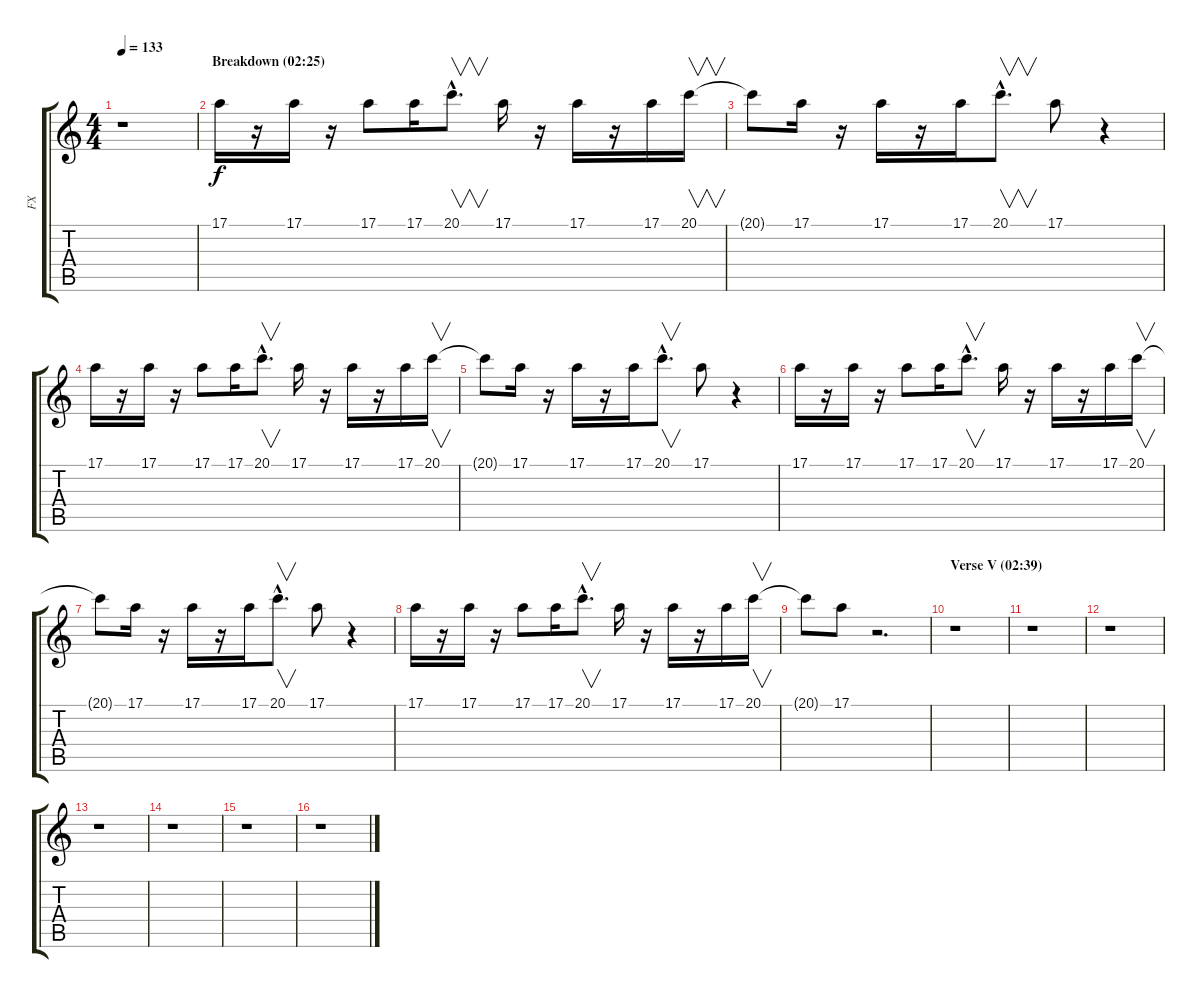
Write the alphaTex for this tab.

\track ("FX" "FX") {instrument lead5charang}
\staff {score tabs}
\tuning (E4 B3 G3 D3 A2 E2) {hide}
\ts (4 4)
\tempo 133
\clef g2
\ks c
r.1{dy f} |
\section ("" "Breakdown (02:25)")
17.1.16 r.16 17.1.16 r.16 17.1.8 17.1.16 20.1{hac}.8{v d} 17.1.16 r.16 17.1.16 r.16 17.1.16 20.1.16{v} |
20.1{t}.8 17.1.16 r.16 17.1.16 r.16 17.1.16 20.1{hac}.8{v d} 17.1.8 r.4 |
17.1.16 r.16 17.1.16 r.16 17.1.8 17.1.16 20.1{hac}.8{v d} 17.1.16 r.16 17.1.16 r.16 17.1.16 20.1.16{v} |
20.1{t}.8 17.1.16 r.16 17.1.16 r.16 17.1.16 20.1{hac}.8{v d} 17.1.8 r.4 |
17.1.16 r.16 17.1.16 r.16 17.1.8 17.1.16 20.1{hac}.8{v d} 17.1.16 r.16 17.1.16 r.16 17.1.16 20.1.16{v} |
20.1{t}.8 17.1.16 r.16 17.1.16 r.16 17.1.16 20.1{hac}.8{v d} 17.1.8 r.4 |
17.1.16 r.16 17.1.16 r.16 17.1.8 17.1.16 20.1{hac}.8{v d} 17.1.16 r.16 17.1.16 r.16 17.1.16 20.1.16{v} |
20.1{t}.8 17.1.8 r.2{d} |
\section ("" "Verse V (02:39)")
r.1 |
r.1 |
r.1 |
r.1 |
r.1 |
r.1 |
r.1
